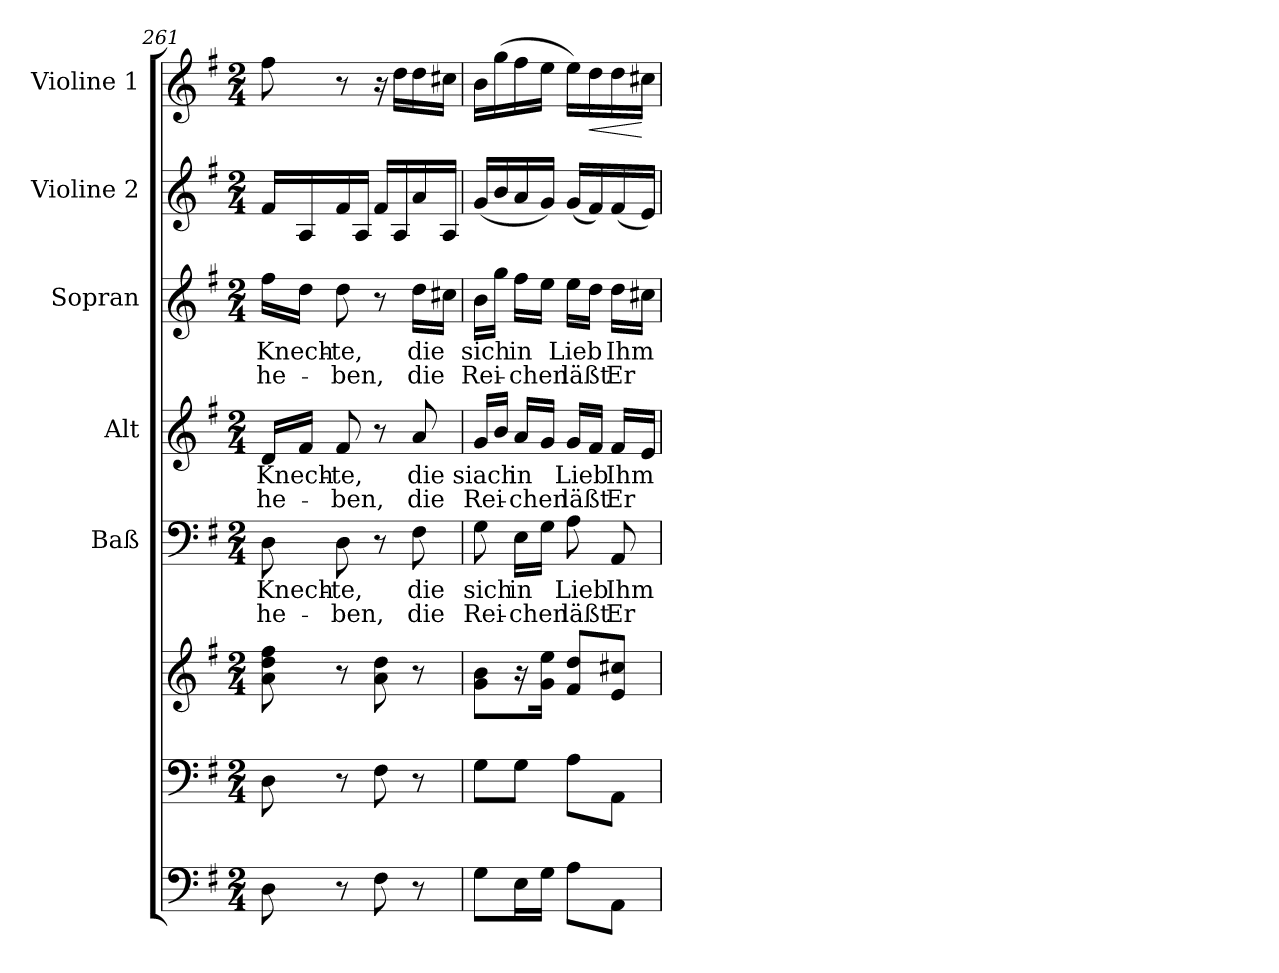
**kern	**kern	**kern	**kern	**text	**text	**kern	**text	**text	**kern	**text	**text	**kern	**kern	**dynam
*part7	*part6	*part6	*part5	*part5	*part5	*part4	*part4	*part4	*part3	*part3	*part3	*part2	*part1	*part1
*staff8	*staff7	*staff6	*staff5	*staff5	*staff5	*staff4	*staff4	*staff4	*staff3	*staff3	*staff3	*staff2	*staff1	*staff1
*	*	*	*I"Baß	*	*	*I"Alt	*	*	*I"Sopran	*	*	*I"Violine 2	*I"Violine 1	*
*	*	*	*	*	*	*	*	*	*	*	*	*I'Vln	*I'Vln	*
!!LO:PB:g=z
*clefF4	*clefF4	*clefG2	*clefF4	*	*	*clefG2	*	*	*clefG2	*	*	*clefG2	*clefG2	*
*ITrd7c12	*	*	*	*	*	*	*	*	*	*	*	*	*	*
*k[f#]	*k[f#]	*k[f#]	*k[f#]	*	*	*k[f#]	*	*	*k[f#]	*	*	*k[f#]	*k[f#]	*
*G:	*G:	*G:	*G:	*	*	*G:	*	*	*G:	*	*	*G:	*G:	*
*M2/4	*M2/4	*M2/4	*M2/4	*	*	*M2/4	*	*	*M2/4	*	*	*M2/4	*M2/4	*
=261	=261	=261	=261	=261	=261	=261	=261	=261	=261	=261	=261	=261	=261	=261
!	!	!	!	!LO:LY:b	!LO:LY:b	!	!LO:LY:b	!LO:LY:b	!	!LO:LY:b	!LO:LY:b	!	!	!
8DD\	8D\	8a\ 8dd\ 8ff#\	8D\	Knech-	-he-	16d/LL	Knech-	-he-	16ff#\LL	Knech-	-he-	16f#/LL	8ff#\	.
.	.	.	.	.	.	16f#/JJ	.	.	16dd\JJ	.	.	16A/	.	.
!	!	!	!	!LO:LY:b	!LO:LY:b	!	!LO:LY:b	!LO:LY:b	!	!LO:LY:b	!LO:LY:b	!	!	!
8r	8r	8r	8D\	-te,	-ben,	8f#/	-te,	-ben,	8dd\	-te,	-ben,	16f#/	8r	.
.	.	.	.	.	.	.	.	.	.	.	.	16A/JJ	.	.
8FF#\	8F#\	8a\ 8dd\	8r	.	.	8r	.	.	8r	.	.	16f#/LL	16r	.
.	.	.	.	.	.	.	.	.	.	.	.	16A/	16dd\LL	.
!	!	!	!	!LO:LY:b	!LO:LY:b	!	!LO:LY:b	!LO:LY:b	!	!LO:LY:b	!LO:LY:b	!	!	!
8r	8r	8r	8F#\	die	die	8a/	die	die	16dd\LL	die	die	16a/	16dd\	.
.	.	.	.	.	.	.	.	.	16cc#X\JJ	.	.	16A/JJ	16cc#X\JJ	.
=262	=262	=262	=262	=262	=262	=262	=262	=262	=262	=262	=262	=262	=262	=262
!	!	!	!	!LO:LY:b	!LO:LY:b	!	!LO:LY:b	!LO:LY:b	!	!LO:LY:b	!LO:LY:b	!	!	!
8GG\L	8G\L	8g\ 8b\L	8G\	sich	Rei-	16g/LL	siach	Rei-	16b\LL	sich	Rei-	(<16g/LL	16b\LL	.
.	.	.	.	.	.	16b/JJ	.	.	16gg\JJ	.	.	16b/	(>16gg\	.
!	!	!	!	!LO:LY:b	!LO:LY:b	!	!LO:LY:b	!LO:LY:b	!	!LO:LY:b	!LO:LY:b	!	!	!
16EE\L	8G\J	16r	16E\LL	in	-chen	16a/LL	in	-chen	16ff#\LL	in	-chen	16a/	16ff#\	.
16GG\JJ	.	16g\ 16ee\Jk	16G\JJ	.	.	16g/JJ	.	.	16ee\JJ	.	.	16g/JJ)	16ee\JJ	.
!	!	!	!	!LO:LY:b	!LO:LY:b	!	!LO:LY:b	!LO:LY:b	!	!LO:LY:b	!LO:LY:b	!	!	!
8AA\L	8A\L	8f#/ 8dd/L	8A\	Lieb	läßt	16g/LL	Lieb	läßt	16ee\LL	Lieb	läßt	(<16g/LL	16ee\LL)	.
!	!	!	!	!	!	!	!	!	!	!	!	!	!	!LO:HP:b
.	.	.	.	.	.	16f#/JJ	.	.	16dd\JJ	.	.	16f#/)	16dd\	<
!	!	!	!	!LO:LY:b	!LO:LY:b	!	!LO:LY:b	!LO:LY:b	!	!LO:LY:b	!LO:LY:b	!	!	!
8AAA\J	8AA\J	8e/ 8cc#X/J	8AA/	Ihm	Er	16f#/LL	Ihm	Er	16dd\LL	Ihm	Er	(<16f#/	16dd\	.
.	.	.	.	.	.	16e/JJ	.	.	16cc#X\JJ	.	.	16e/JJ)	16cc#X\JJ	[
=	=	=	=	=	=	=	=	=	=	=	=	=	=	=
*-	*-	*-	*-	*-	*-	*-	*-	*-	*-	*-	*-	*-	*-	*-
